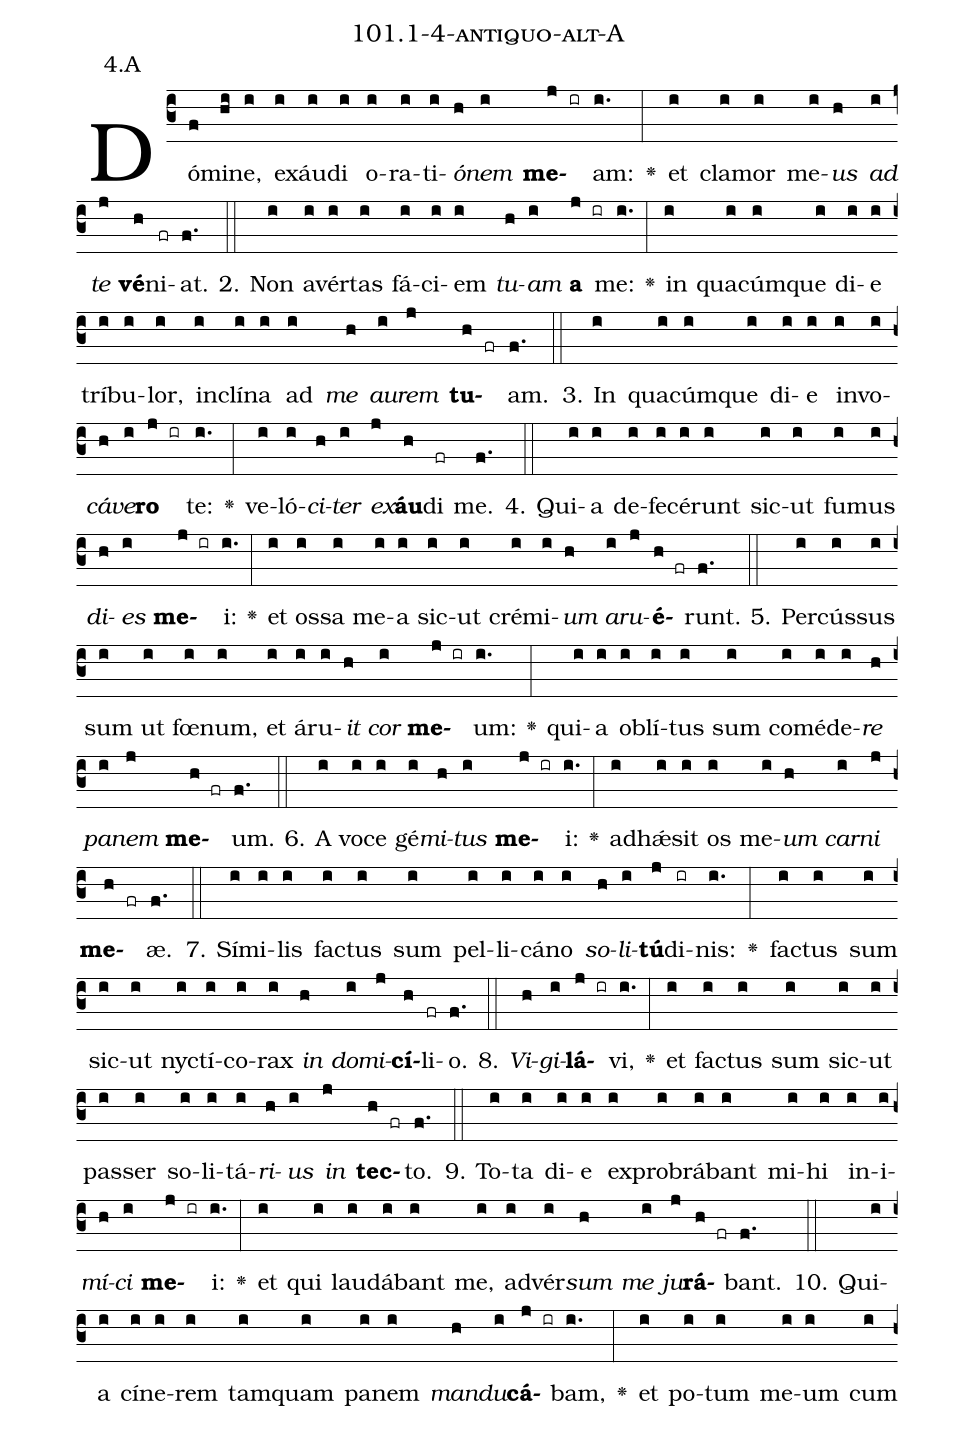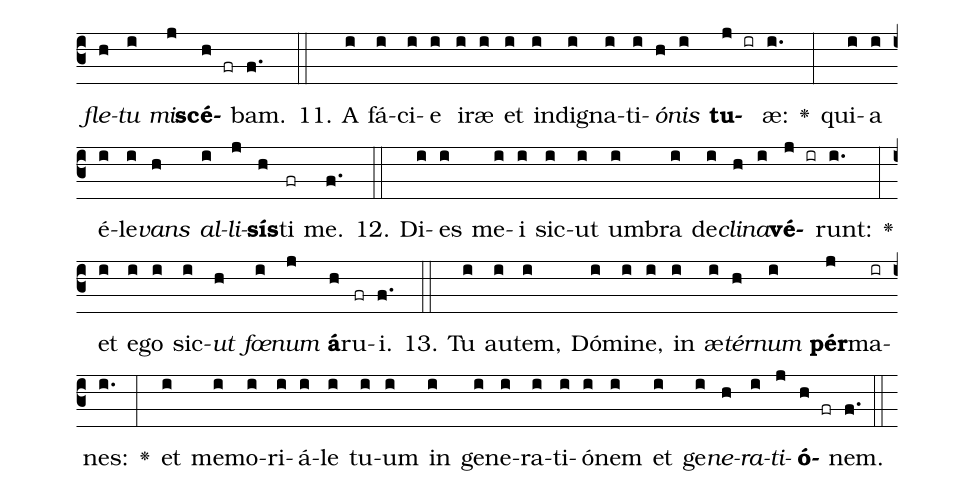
name: 101.1-4-antiquo-alt-A;
annotation: 4.A;
%%
(c3)Dó(f)mi(hi)ne,(i) ex(i)áu(i)di(i) o(i)ra(i)ti(i)<i>ó</i>(h)<i>nem</i>(i) <b>me</b>(j ir)am:(i.) <v>\greheightstar</v>(:) et(i) cla(i)mor(i) me(i)<i>us</i>(h) <i>ad</i>(i) <i>te</i>(j) <b>vé</b>(h)ni(fr)at.(f.) (::)
2. Non(i) a(i)vér(i)tas(i) fá(i)ci(i)em(i) <i>tu</i>(h)<i>am</i>(i) <b>a</b>(j ir) me:(i.) <v>\greheightstar</v>(:) in(i) qua(i)cúm(i)que(i) di(i)e(i) trí(i)bu(i)lor,(i) in(i)clí(i)na(i) ad(i) <i>me</i>(h) <i>au</i>(i)<i>rem</i>(j) <b>tu</b>(h fr)am.(f.) (::)
3. In(i) qua(i)cúm(i)que(i) di(i)e(i) in(i)vo(i)<i>cá</i>(h)<i>ve</i>(i)<b>ro</b>(j ir) te:(i.) <v>\greheightstar</v>(:) ve(i)ló(i)<i>ci</i>(h)<i>ter</i>(i) <i>ex</i>(j)<b>áu</b>(h)di(fr) me.(f.) (::)
4. Qui(i)a(i) de(i)fe(i)cé(i)runt(i) sic(i)ut(i) fu(i)mus(i) <i>di</i>(h)<i>es</i>(i) <b>me</b>(j ir)i:(i.) <v>\greheightstar</v>(:) et(i) os(i)sa(i) me(i)a(i) sic(i)ut(i) cré(i)mi(i)<i>um</i>(h) <i>a</i>(i)<i>ru</i>(j)<b>é</b>(h fr)runt.(f.) (::)
5. Per(i)cús(i)sus(i) sum(i) ut(i) fœ(i)num,(i) et(i) á(i)ru(i)<i>it</i>(h) <i>cor</i>(i) <b>me</b>(j ir)um:(i.) <v>\greheightstar</v>(:) qui(i)a(i) ob(i)lí(i)tus(i) sum(i) com(i)é(i)de(i)<i>re</i>(h) <i>pa</i>(i)<i>nem</i>(j) <b>me</b>(h fr)um.(f.) (::)
6. A(i) vo(i)ce(i) gé(i)<i>mi</i>(h)<i>tus</i>(i) <b>me</b>(j ir)i:(i.) <v>\greheightstar</v>(:) ad(i)hǽ(i)sit(i) os(i) me(i)<i>um</i>(h) <i>car</i>(i)<i>ni</i>(j) <b>me</b>(h fr)æ.(f.) (::)
7. Sí(i)mi(i)lis(i) fac(i)tus(i) sum(i) pel(i)li(i)cá(i)no(i) <i>so</i>(h)<i>li</i>(i)<b>tú</b>(j)di(ir)nis:(i.) <v>\greheightstar</v>(:) fac(i)tus(i) sum(i) sic(i)ut(i) nyc(i)tí(i)co(i)rax(i) <i>in</i>(h) <i>do</i>(i)<i>mi</i>(j)<b>cí</b>(h)li(fr)o.(f.) (::)
8. <i>Vi</i>(h)<i>gi</i>(i)<b>lá</b>(j ir)vi,(i.) <v>\greheightstar</v>(:) et(i) fac(i)tus(i) sum(i) sic(i)ut(i) pas(i)ser(i) so(i)li(i)tá(i)<i>ri</i>(h)<i>us</i>(i) <i>in</i>(j) <b>tec</b>(h fr)to.(f.) (::)
9. To(i)ta(i) di(i)e(i) ex(i)pro(i)brá(i)bant(i) mi(i)hi(i) in(i)i(i)<i>mí</i>(h)<i>ci</i>(i) <b>me</b>(j ir)i:(i.) <v>\greheightstar</v>(:) et(i) qui(i) lau(i)dá(i)bant(i) me,(i) ad(i)vér(i)<i>sum</i>(h) <i>me</i>(i) <i>ju</i>(j)<b>rá</b>(h fr)bant.(f.) (::)
10. Qui(i)a(i) cí(i)ne(i)rem(i) tam(i)quam(i) pa(i)nem(i) <i>man</i>(h)<i>du</i>(i)<b>cá</b>(j ir)bam,(i.) <v>\greheightstar</v>(:) et(i) po(i)tum(i) me(i)um(i) cum(i) <i>fle</i>(h)<i>tu</i>(i) <i>mi</i>(j)<b>scé</b>(h fr)bam.(f.) (::)
11. A(i) fá(i)ci(i)e(i) i(i)ræ(i) et(i) in(i)di(i)gna(i)ti(i)<i>ó</i>(h)<i>nis</i>(i) <b>tu</b>(j ir)æ:(i.) <v>\greheightstar</v>(:) qui(i)a(i) é(i)le(i)<i>vans</i>(h) <i>al</i>(i)<i>li</i>(j)<b>sís</b>(h)ti(fr) me.(f.) (::)
12. Di(i)es(i) me(i)i(i) sic(i)ut(i) um(i)bra(i) de(i)<i>cli</i>(h)<i>na</i>(i)<b>vé</b>(j ir)runt:(i.) <v>\greheightstar</v>(:) et(i) e(i)go(i) sic(i)<i>ut</i>(h) <i>fœ</i>(i)<i>num</i>(j) <b>á</b>(h)ru(fr)i.(f.) (::)
13. Tu(i) au(i)tem,(i) Dó(i)mi(i)ne,(i) in(i) æ(i)<i>tér</i>(h)<i>num</i>(i) <b>pér</b>(j)ma(ir)nes:(i.) <v>\greheightstar</v>(:) et(i) me(i)mo(i)ri(i)á(i)le(i) tu(i)um(i) in(i) ge(i)ne(i)ra(i)ti(i)ó(i)nem(i) et(i) ge(i)<i>ne</i>(h)<i>ra</i>(i)<i>ti</i>(j)<b>ó</b>(h fr)nem.(f.) (::)
